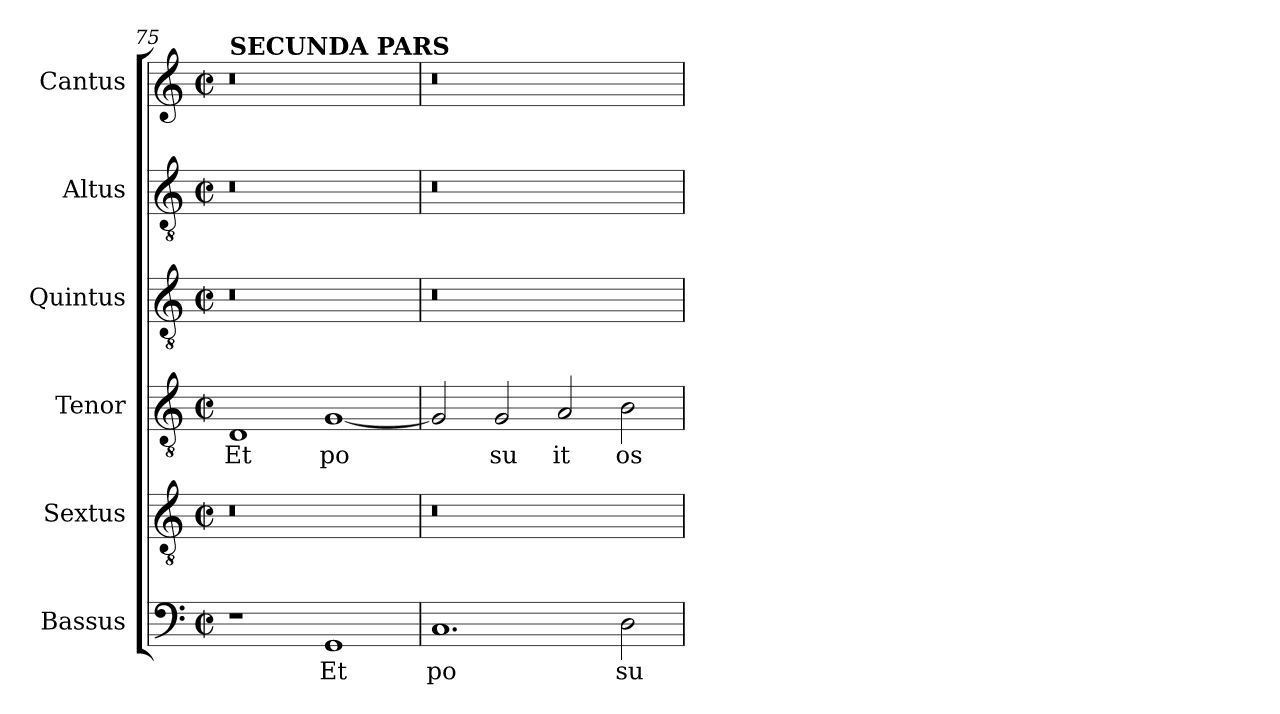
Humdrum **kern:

**kern	**text	**kern	**kern	**text	**kern	**kern	**kern
*part6	*part6	*part5	*part4	*part4	*part3	*part2	*part1
*staff6	*staff6	*staff5	*staff4	*staff4	*staff3	*staff2	*staff1
*I"Bassus	*	*I"Sextus	*I"Tenor	*	*I"Quintus	*I"Altus	*I"Cantus
!!LO:LB:g=z
*clefF4	*	*clefGv2	*clefGv2	*	*clefGv2	*clefGv2	*clefG2
*M2/2	*	*M2/2	*M2/2	*	*M2/2	*M2/2	*M2/2
*met(c|)	*	*met(c|)	*met(c|)	*	*met(c|)	*met(c|)	*met(c|)
=75	=75	=75	=75	=75	=75	=75	=75
!	!	!	!	!	!	!	!LO:TX:a:B:t=SECUNDA PARS
!	!	!	!	!LO:LY:b:cj	!	!	!
1r	.	0r	1D	Et	0r	0r	0r
!	!LO:LY:b:cj	!	!	!LO:LY:b:cj	!	!	!
1GG	Et	.	[<1G	po	.	.	.
=76	=76	=76	=76	=76	=76	=76	=76
!	!LO:LY:b:cj	!	!	!	!	!	!
1.C	po	0r	2G/]	.	0r	0r	0r
!	!	!	!	!LO:LY:b:cj	!	!	!
.	.	.	2G/	su	.	.	.
!	!	!	!	!LO:LY:b:cj	!	!	!
.	.	.	2A/	it	.	.	.
!	!LO:LY:b:cj	!	!	!LO:LY:b:cj	!	!	!
2D\	su	.	2B\	os	.	.	.
=	=	=	=	=	=	=	=
*-	*-	*-	*-	*-	*-	*-	*-
